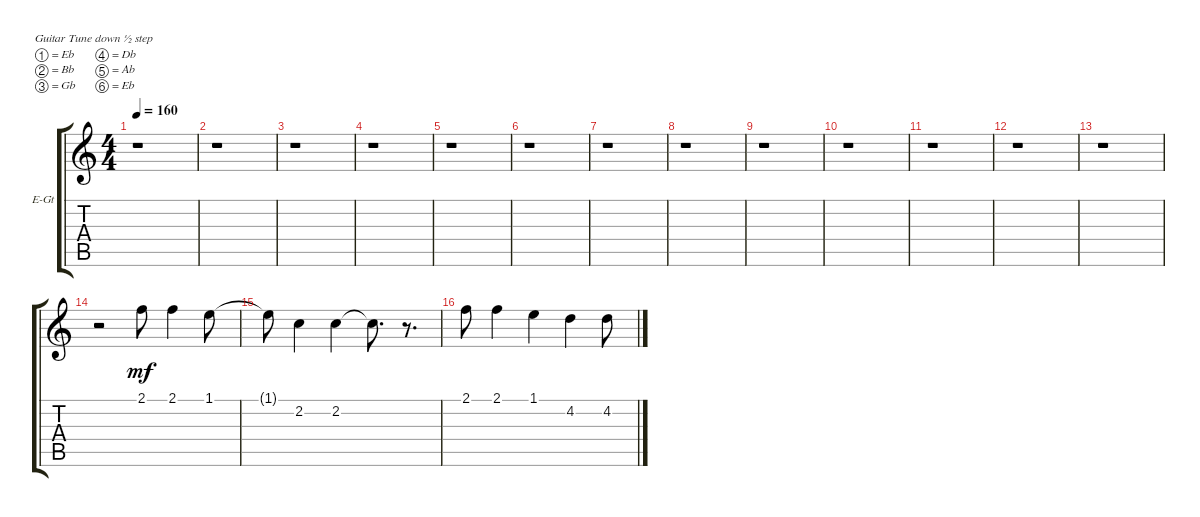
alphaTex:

\bracketExtendMode groupsimilarinstruments
\firstSystemTrackNameOrientation horizontal
\otherSystemsTrackNameOrientation horizontal
\track ("Vocals" "E-Gt") {instrument electricguitarclean}
\staff {score tabs}
\tuning (Eb4 Bb3 Gb3 Db3 Ab2 Eb2)
\ts (4 4)
\tempo 160
\clef g2
\ks c
r.1{dy mf instrument electricguitarclean} |
r.1 |
r.1 |
r.1 |
r.1 |
r.1 |
r.1 |
r.1 |
r.1 |
r.1 |
r.1 |
r.1 |
r.1 |
r.2 2.1.8 2.1.4 1.1.8 |
1.1{t}.8 2.2.4 2.2.4 2.2{t}.8{d} r.8{d} |
2.1.8 2.1.4 1.1.4 4.2.4 4.2.8
